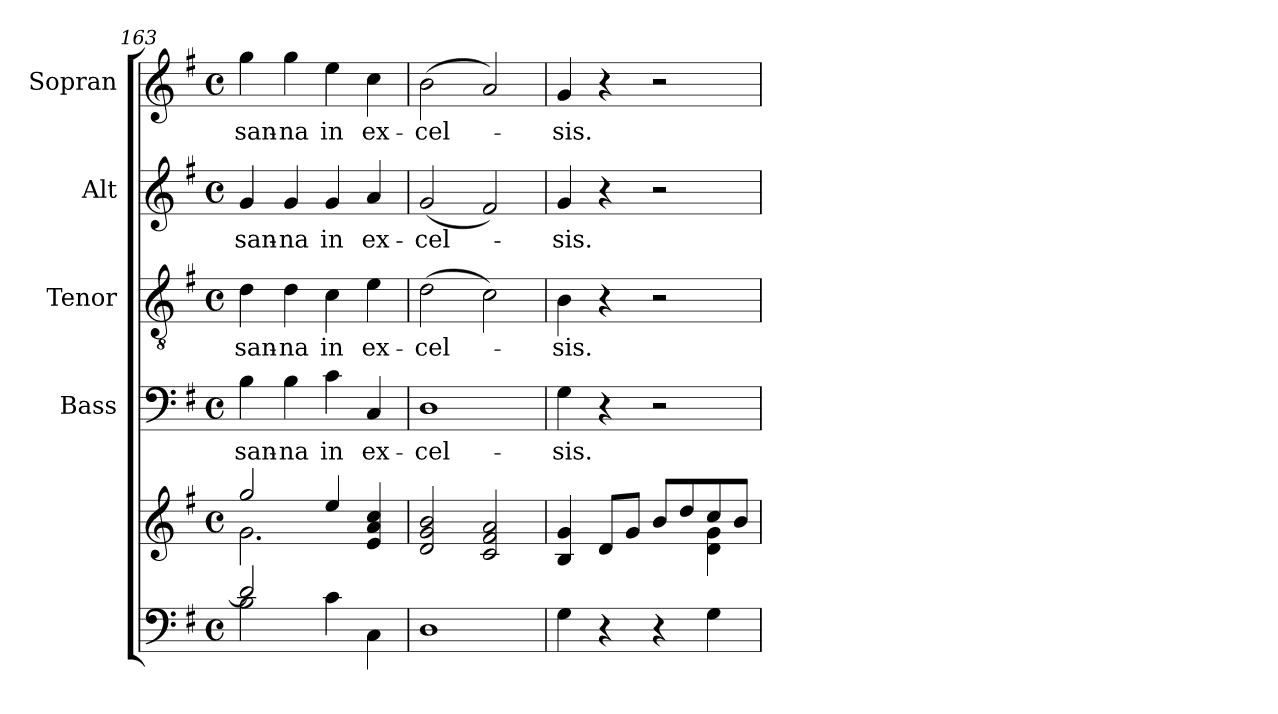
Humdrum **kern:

**kern	**kern	**kern	**text	**kern	**text	**kern	**text	**kern	**text
*part5	*part5	*part4	*part4	*part3	*part3	*part2	*part2	*part1	*part1
*staff6	*staff5	*staff4	*staff4	*staff3	*staff3	*staff2	*staff2	*staff1	*staff1
*	*	*I"Bass	*	*I"Tenor	*	*I"Alt	*	*I"Sopran	*
*	*	*I'B.	*	*I'T.	*	*I'A.	*	*I'S.	*
*clefF4	*clefG2	*clefF4	*	*clefGv2	*	*clefG2	*	*clefG2	*
*k[f#]	*k[f#]	*k[f#]	*	*k[f#]	*	*k[f#]	*	*k[f#]	*
*G:	*G:	*G:	*	*G:	*	*G:	*	*G:	*
*M4/4	*M4/4	*M4/4	*	*M4/4	*	*M4/4	*	*M4/4	*
*met(c)	*met(c)	*met(c)	*	*met(c)	*	*met(c)	*	*met(c)	*
=163	=163	=163	=163	=163	=163	=163	=163	=163	=163
*^	*^	*	*	*	*	*	*	*	*
!	!	!	!	!	!LO:LY:b	!	!LO:LY:b	!	!LO:LY:b	!	!LO:LY:b
2d/]	2B\	2gg/	2.g\	4B\	-san-	4d\	-san-	4g/	-san-	4gg\	-san-
!	!	!	!	!	!LO:LY:b	!	!LO:LY:b	!	!LO:LY:b	!	!LO:LY:b
.	.	.	.	4B\	-na	4d\	-na	4g/	-na	4gg\	-na
!	!	!	!	!	!LO:LY:b	!	!LO:LY:b	!	!LO:LY:b	!	!LO:LY:b
2ryy	4c\	4ee/	.	4c\	in	4c\	in	4g/	in	4ee\	in
!	!	!	!	!	!LO:LY:b	!	!LO:LY:b	!	!LO:LY:b	!	!LO:LY:b
.	4C\	4e/ 4a/ 4cc/	4ryy	4C/	ex-	4e\	ex-	4a/	ex-	4cc\	ex-
!!LO:LB:g=z
=164	=164	=164	=164	=164	=164	=164	=164	=164	=164	=164	=164
!	!	!	!	!	!LO:LY:b	!	!LO:LY:b	!	!LO:LY:b	!	!LO:LY:b
*v	*v	*	*	*	*	*	*	*	*	*	*
*	*v	*v	*	*	*	*	*	*	*	*
1D	2d/ 2g/ 2b/	1D	-cel-	(>2d\	-cel-	(<2g/	-cel-	(>2b\	-cel-
.	2c/ 2f#/ 2a/	.	.	2c\)	.	2f#/)	.	2a/)	.
=165	=165	=165	=165	=165	=165	=165	=165	=165	=165
*	*^	*	*	*	*	*	*	*	*
!	!	!	!	!LO:LY:b	!	!LO:LY:b	!	!LO:LY:b	!	!LO:LY:b
4G\	4B/ 4g/	2.ryy	4G\	-sis.	4B\	-sis.	4g/	-sis.	4g/	-sis.
4r	8d/L	.	4r	.	4r	.	4r	.	4r	.
.	8g/J	.	.	.	.	.	.	.	.	.
4r	8b/L	.	2r	.	2r	.	2r	.	2r	.
.	8dd/	.	.	.	.	.	.	.	.	.
4G\	8cc/	4d\ 4g\	.	.	.	.	.	.	.	.
.	8b/J	.	.	.	.	.	.	.	.	.
*	*v	*v	*	*	*	*	*	*	*	*
=	=	=	=	=	=	=	=	=	=
*-	*-	*-	*-	*-	*-	*-	*-	*-	*-
